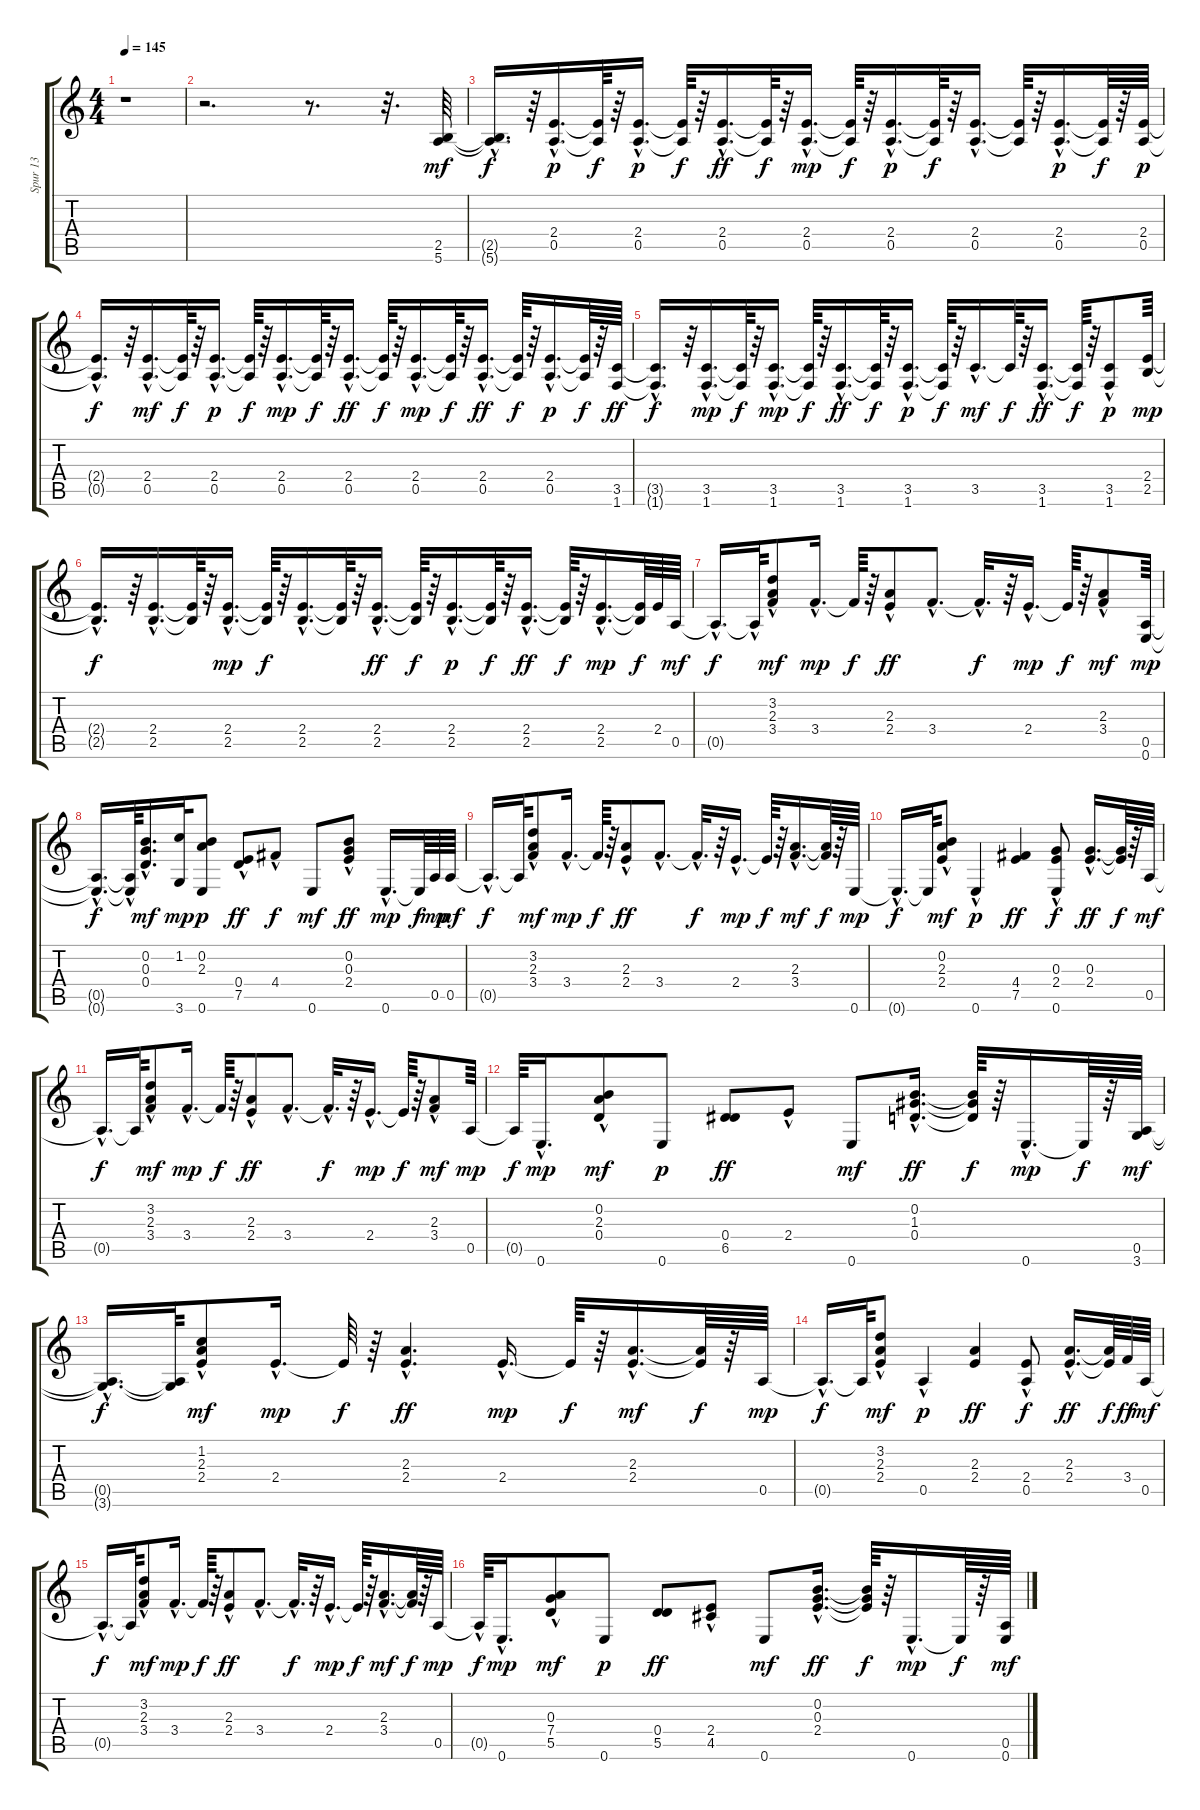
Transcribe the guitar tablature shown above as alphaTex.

\track ("Spur 13" "Spur 13") {instrument electricguitarclean}
\staff {score tabs}
\tuning (E4 B3 G3 D3 A2 E2) {hide}
\ts (4 4)
\tempo 145
\clef g2
\ks c
r.1{dy mf instrument electricguitarclean} |
r.2{d} r.8{d} r.32{d} (2.5 5.6).64 |
(2.5{hac t} 5.6{hac t}).16{d dy f} r.64 (2.4{hac} 0.5{hac}).16{d dy p} (2.4{t} 0.5{t}).64{dy f} r.64 (2.4{hac} 0.5{hac}).16{d dy p} (2.4{t} 0.5{t}).64{dy f} r.64 (2.4{hac} 0.5{hac}).16{d dy ff} (2.4{t} 0.5{t}).64{dy f} r.64 (2.4{hac} 0.5{hac}).16{d dy mp} (2.4{t} 0.5{t}).64{dy f} r.64 (2.4{hac} 0.5{hac}).16{d dy p} (2.4{t} 0.5{t}).64{dy f} r.64 (2.4{hac} 0.5{hac}).16{d} (2.4{t} 0.5{t}).64 r.64 (2.4{hac} 0.5{hac}).16{d dy p} (2.4{t} 0.5{t}).64{dy f} r.64 (2.4 0.5).64{dy p} |
(2.4{hac t} 0.5{hac t}).16{d dy f} r.64 (2.4{hac} 0.5{hac}).16{d dy mf} (2.4{t} 0.5{t}).64{dy f} r.64 (2.4{hac} 0.5{hac}).16{d dy p} (2.4{t} 0.5{t}).64{dy f} r.64 (2.4{hac} 0.5{hac}).16{d dy mp} (2.4{t} 0.5{t}).64{dy f} r.64 (2.4{hac} 0.5{hac}).16{d dy ff} (2.4{t} 0.5{t}).64{dy f} r.64 (2.4{hac} 0.5{hac}).16{d dy mp} (2.4{t} 0.5{t}).64{dy f} r.64 (2.4{hac} 0.5{hac}).16{d dy ff} (2.4{t} 0.5{t}).64{dy f} r.64 (2.4{hac} 0.5{hac}).16{d dy p} (2.4{t} 0.5{t}).64{dy f} r.64 (3.5 1.6).64{dy ff} |
(3.5{hac t} 1.6{hac t}).16{d dy f} r.64 (3.5{hac} 1.6{hac}).16{d dy mp} (3.5{t} 1.6{t}).64{dy f} r.64 (3.5{hac} 1.6{hac}).16{d dy mp} (3.5{t} 1.6{t}).64{dy f} r.64 (3.5{hac} 1.6{hac}).16{d dy ff} (3.5{t} 1.6{t}).64{dy f} r.64 (3.5{hac} 1.6{hac}).16{d dy p} (3.5{t} 1.6{t}).64{dy f} r.64 3.5{hac}.16{d dy mf} 3.5{t}.64{dy f} r.64 (3.5{hac} 1.6{hac}).16{d dy ff} (3.5{t} 1.6{t}).64{dy f} r.64 (3.5{hac} 1.6).8{dy p} (2.4 2.5).64{dy mp} |
(2.4{hac t} 2.5{hac t}).16{d dy f} r.64 (2.4{hac} 2.5{hac}).16{d} (2.4{t} 2.5{t}).64 r.64 (2.4{hac} 2.5{hac}).16{d dy mp} (2.4{t} 2.5{t}).64{dy f} r.64 (2.4{hac} 2.5{hac}).16{d} (2.4{t} 2.5{t}).64 r.64 (2.4{hac} 2.5{hac}).16{d dy ff} (2.4{t} 2.5{t}).64{dy f} r.64 (2.4{hac} 2.5{hac}).16{d dy p} (2.4{t} 2.5{t}).64{dy f} r.64 (2.4{hac} 2.5{hac}).16{d dy ff} (2.4{t} 2.5{t}).64{dy f} r.64 (2.4{hac} 2.5{hac}).16{d dy mp} (2.4{t} 2.5{t}).64{dy f} 2.4.64 0.5.64{dy mf} |
0.5{hac t}.16{d dy f} 0.5{hac t}.64 (3.2{hac} 2.3 3.4).8{dy mf} 3.4{hac}.16{d dy mp} 3.4{t}.64{dy f} r.64 (2.3{hac} 2.4).8{dy ff} 3.4{hac}.8{d} 3.4{hac t}.32{d dy f} r.64 2.4{hac}.16{d dy mp} 2.4{t}.64{dy f} r.64 (2.3 3.4{hac}).8{dy mf} (0.5 0.6).64{dy mp} |
(0.5{hac t} 0.6{hac t}).16{d dy f} (0.5{t} 0.6{hac t}).64 (0.2{hac} 0.3{hac} 0.4{hac}).16{d dy mf} (1.2 3.6).32{dy mp} (0.2 2.3 0.6).8{dy p} (0.4 7.5{hac}).8{dy ff} 4.4{hac}.8{dy f} 0.6.8{dy mf} (0.2{hac} 0.3 2.4{hac}).8{dy ff} 0.6{hac}.16{d dy mp} 0.6{t}.64{dy f} 0.5.64{dy mp} 0.5.64{dy mf} |
0.5{hac t}.16{d dy f} 0.5{t}.64 (3.2{hac} 2.3 3.4).8{dy mf} 3.4{hac}.16{d dy mp} 3.4{t}.64{dy f} r.64 (2.3{hac} 2.4).8{dy ff} 3.4{hac}.8{d} 3.4{hac t}.32{d dy f} r.64 2.4{hac}.16{d dy mp} 2.4{t}.64{dy f} r.64 (2.3{hac} 3.4{hac}).16{d dy mf} (2.3{t} 3.4{t}).64{dy f} r.64 0.6.64{dy mp} |
0.6{hac t}.16{d dy f} 0.6{t}.64 (0.2 2.3 2.4{hac}).8{dy mf} 0.6{hac}.4{dy p} (4.4 7.5).4{dy ff} (0.3 2.4 0.6{hac}).8{dy f} (0.3{hac} 2.4{hac}).16{d dy ff} (0.3{t} 2.4{t}).64{dy f} r.64 0.5.64{dy mf} |
0.5{hac t}.16{d dy f} 0.5{t}.64 (3.2{hac} 2.3 3.4).8{dy mf} 3.4{hac}.16{d dy mp} 3.4{t}.64{dy f} r.64 (2.3{hac} 2.4).8{dy ff} 3.4{hac}.8{d} 3.4{hac t}.32{d dy f} r.64 2.4{hac}.16{d dy mp} 2.4{t}.64{dy f} r.64 (2.3{hac} 3.4).8{dy mf} 0.5.64{dy mp} |
0.5{t}.64{dy f} 0.6{hac}.16{d dy mp} (0.2 2.3 0.4{hac}).8{dy mf} 0.6.8{dy p} (0.4 6.5).8{dy ff} 2.4{hac}.8 0.6.8{dy mf} (0.2{hac} 1.3{hac} 0.4{hac}).16{d dy ff} (0.2{t} 1.3{t} 0.4{t}).64{dy f} r.64 0.6{hac}.16{d dy mp} 0.6{t}.64{dy f} r.64 (0.5 3.6).64{dy mf} |
(0.5{hac t} 3.6{hac t}).16{d dy f} (0.5{t} 3.6{t}).64 (1.2{hac} 2.3 2.4).8{dy mf} 2.4{hac}.16{d dy mp} 2.4{t}.64{dy f} r.64 (2.3{hac} 2.4).4{d dy ff} 2.4{hac}.16{d dy mp} 2.4{t}.64{dy f} r.64 (2.3{hac} 2.4{hac}).16{d dy mf} (2.3{t} 2.4{t}).64{dy f} r.64 0.5.64{dy mp} |
0.5{hac t}.16{d dy f} 0.5{t}.64 (3.2 2.3 2.4{hac}).8{dy mf} 0.5{hac}.4{dy p} (2.3 2.4).4{dy ff} (2.4 0.5{hac}).8{dy f} (2.3{hac} 2.4{hac}).16{d dy ff} (2.3{t} 2.4{t}).64{dy f} 3.4.64{dy ff} 0.5.64{dy mf} |
0.5{hac t}.16{d dy f} 0.5{t}.64 (3.2{hac} 2.3 3.4).8{dy mf} 3.4{hac}.16{d dy mp} 3.4{t}.64{dy f} r.64 (2.3{hac} 2.4).8{dy ff} 3.4{hac}.8{d} 3.4{hac t}.32{d dy f} r.64 2.4{hac}.16{d dy mp} 2.4{t}.64{dy f} r.64 (2.3{hac} 3.4{hac}).16{d dy mf} (2.3{t} 3.4{t}).64{dy f} r.64 0.5.64{dy mp} |
0.5{hac t}.64{dy f} 0.6{hac}.16{d dy mp} (0.3 7.4 5.5{hac}).8{dy mf} 0.6.8{dy p} (0.4 5.5).8{dy ff} (2.4 4.5{hac}).8 0.6.8{dy mf} (0.2{hac} 0.3{hac} 2.4{hac}).16{d dy ff} (0.2{t} 0.3{t} 2.4{t}).64{dy f} r.64 0.6{hac}.16{d dy mp} 0.6{t}.64{dy f} r.64 (0.5 0.6).64{dy mf}
